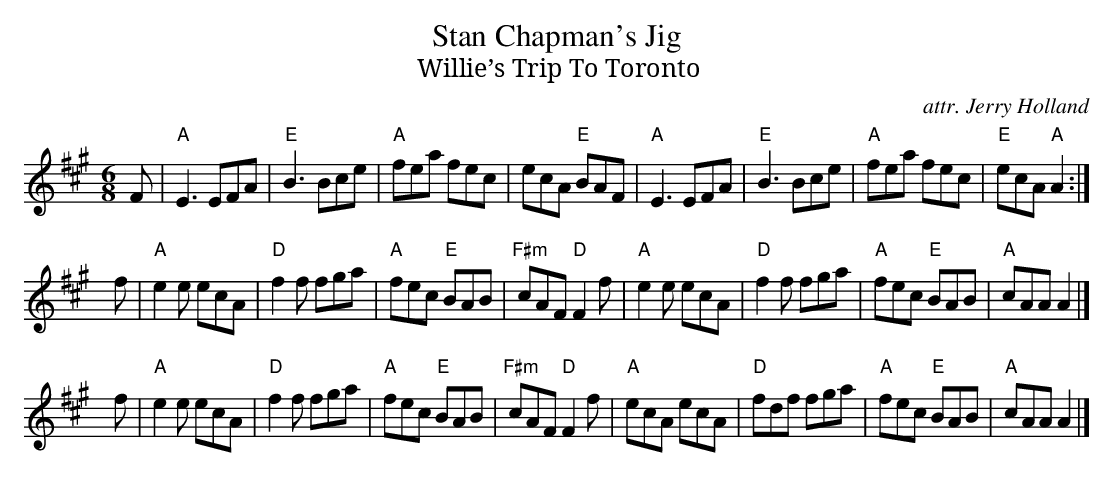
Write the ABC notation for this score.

X:1
T: Stan Chapman's Jig
T: Willie’s Trip To Toronto
O: attr. Jerry Holland
M: 6/8
L: 1/8
K: A
   F \
| "A"E3 EFA | "E"B3 Bce | "A"fea fec | ecA "E"BAF \
| "A"E3 EFA | "E"B3 Bce | "A"fea fec | "E"ecA "A"A2 :|
y  f \
| "A"e2e ecA | "D"f2f fga | "A"fec "E"BAB | "F#m"cAF "D"F2f \
| "A"e2e ecA | "D"f2f fga | "A"fec "E"BAB | "A"cAA A2 |]
y  f \
| "A"e2e ecA | "D"f2f fga | "A"fec "E"BAB | "F#m"cAF "D"F2f \
| "A"ecA ecA | "D"fdf fga | "A"fec "E"BAB | "A"cAA A2 |]
